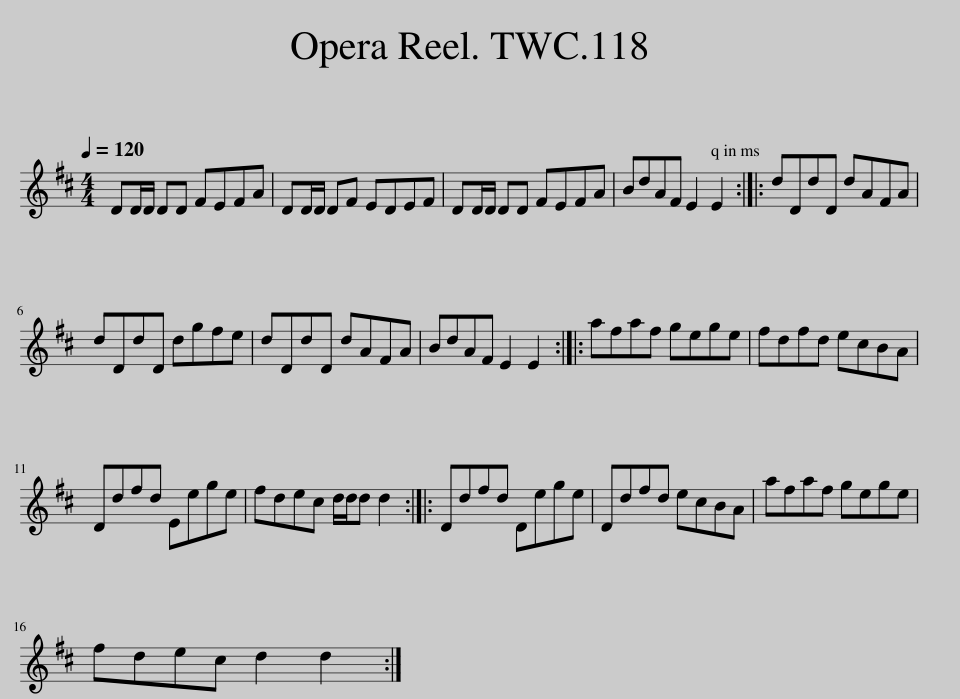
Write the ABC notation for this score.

X:1
L:1/8
Q:1/4=120
M:4/4
I:linebreak $
K:D
V:1 treble
V:1
 DD/D/ DD FEFA | DD/D/ DF EDEF | DD/D/ DD FEFA | BdAF E2 E2 :: dDdD dAFA |$ %5
 dDdD dgfe | dDdD dAFA | BdAF E2 E2 :: afaf gege | fdfd ecBA |$ %10
 Ddfd Eege | fdec d/d/d d2 :: Ddfd Dege | Ddfd ecBA | afaf gege |$ %15
 fdec d2 d2 :| %16
